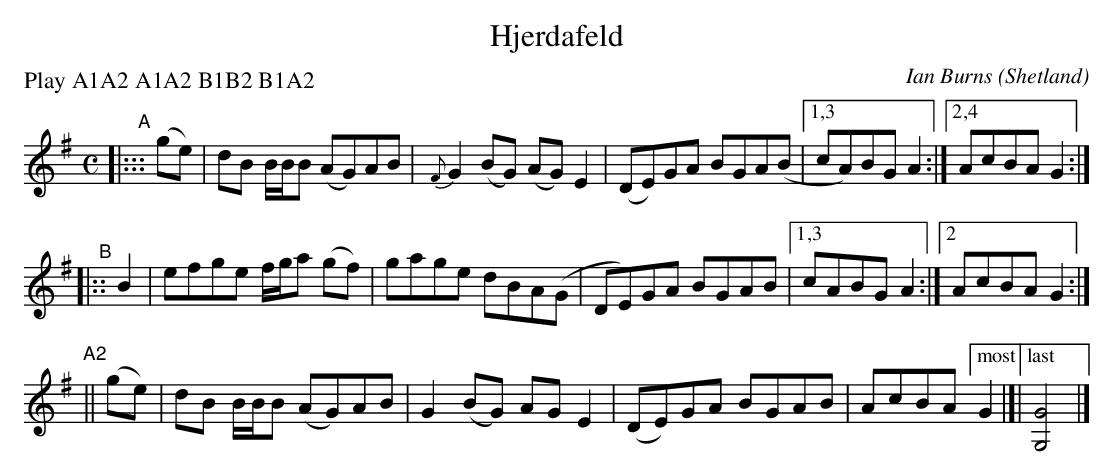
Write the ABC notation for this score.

X:1
T: Hjerdafeld
C: Ian Burns
O: Shetland
P: reel
P: Play A1A2 A1A2 B1B2 B1A2
M: C
L: 1/8
K: G
"^A"|:::(ge) | dB B/B/B (AG)AB | {F}G2(BG) (AG)E2 | (DE)GA BGA(B |1,3 cA)BG A2 :|2,4 AcBA G2 :|
"^B"|::  B2  | efge f/g/a (gf) | gage dBA(G | DE)GA BGAB |1,3 cABG A2 :|2 AcBA G2 :|
"^A2"|| (ge) | dB B/B/B (AG)AB | G2(BG) AGE2 | (DE)GA BGAB | AcBA ["most" G2 |]|["last"[G4G,4] |]
